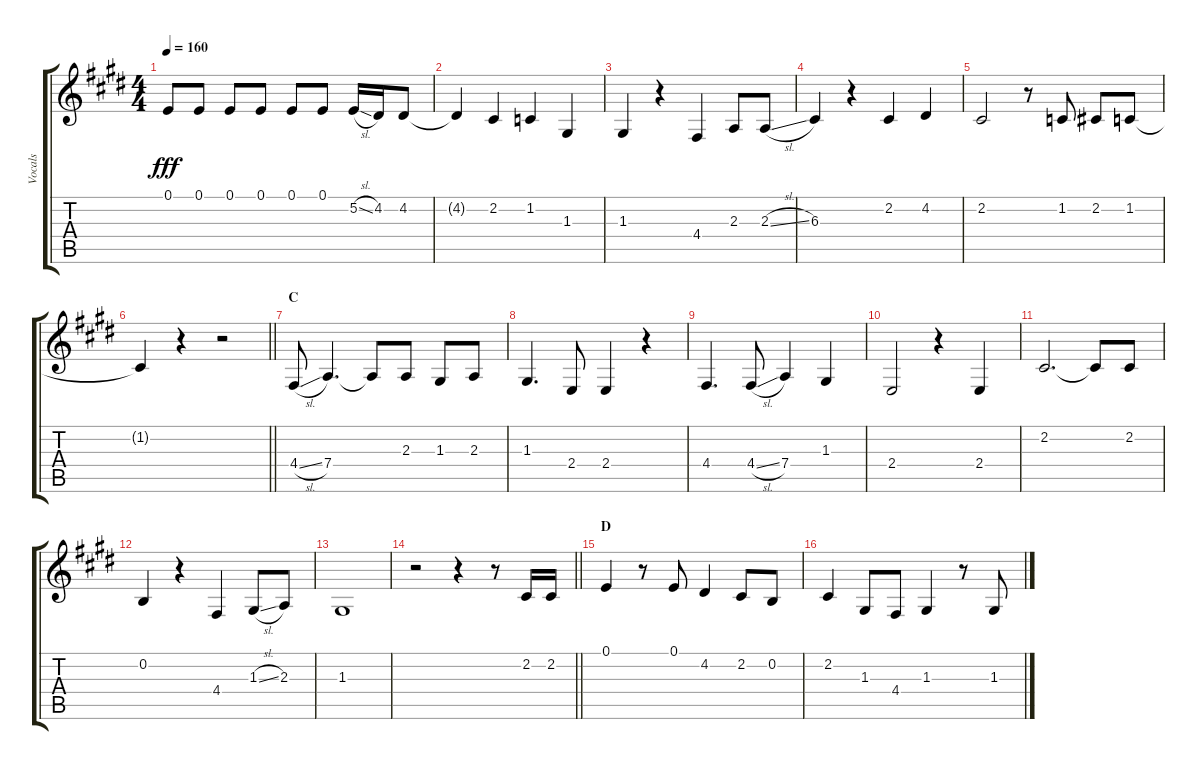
\track ("Vocals" "Vocals") {instrument voiceoohs}
\staff {score tabs}
\tuning (E4 B3 G3 D3 A2 E2) {hide}
\ts (4 4)
\tempo 160
\clef g2
\ks e
0.1{t}.8{dy fff} 0.1.8 0.1.8 0.1.8 0.1.8 0.1.8 5.2{sl}.16 4.2.16 4.2.8 |
4.2{t}.4 2.2.4 1.2.4 1.3.4 |
1.3.4 r.4 4.4.4 2.3.8 2.3{sl}.8 |
6.3.4 r.4 2.2.4 4.2.4 |
2.2.2 r.8 1.2.8 2.2.8 1.2.8 |
\barLineRight lightlight
1.2{t}.4 r.4 r.2 |
\section ("" "C")
4.4{sl}.8 7.4.4{d} 7.4{t}.8 2.3.8 1.3.8 2.3.8 |
1.3.4{d} 2.4.8 2.4.4 r.4 |
4.4.4{d} 4.4{sl}.8 7.4.4 1.3.4 |
2.4.2 r.4 2.4.4 |
2.2.2{d} 2.2{t}.8 2.2.8 |
0.2.4 r.4 4.4.4 1.3{sl}.8 2.3.8 |
1.3.1 |
\barLineRight lightlight
r.2 r.4 r.8 2.2.16 2.2.16 |
\section ("" "D")
0.1.4 r.8 0.1.8 4.2.4 2.2.8 0.2.8 |
2.2.4 1.3.8 4.4.8 1.3.4 r.8 1.3.8
